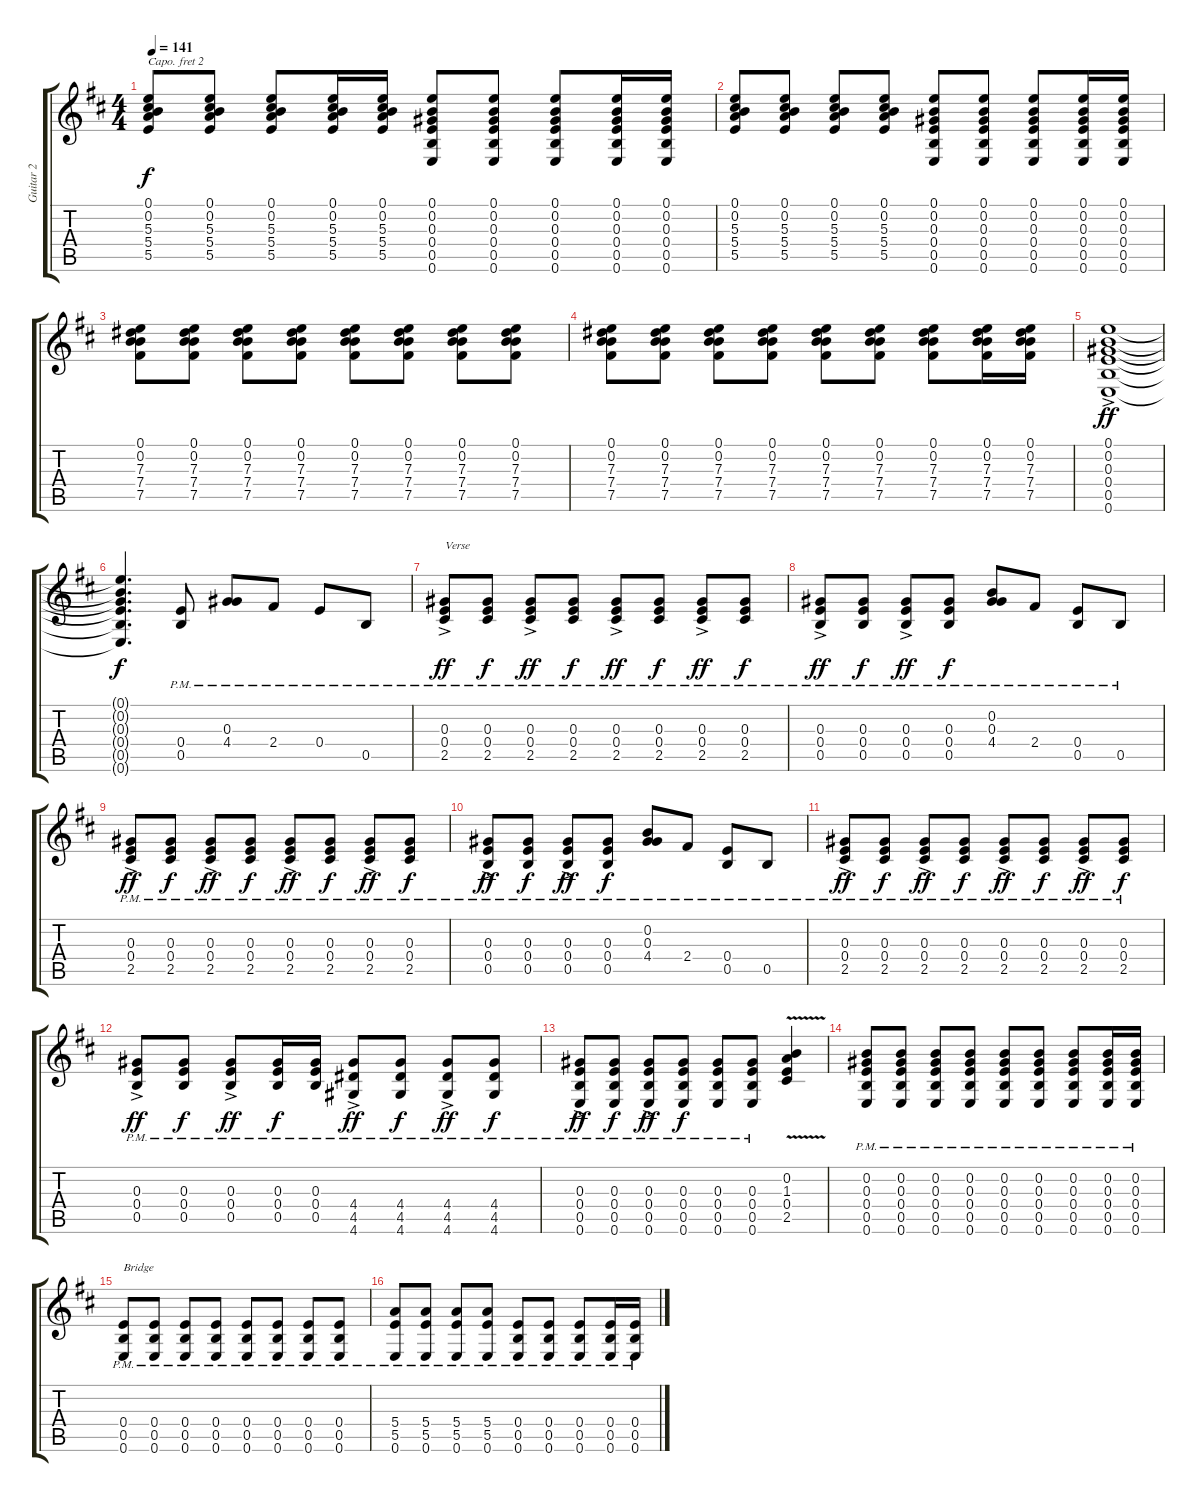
\track ("Guitar 2" "Guitar 2") {instrument overdrivenguitar}
\staff {score tabs}
\capo 2
\tuning (D4 A3 Gb3 D3 A2 D2) {hide}
\ts (4 4)
\tempo 141
\clef g2
\ks d
(0.1 0.2 5.3 5.4 5.5).8{dy f} (0.1 0.2 5.3 5.4 5.5).8 (0.1 0.2 5.3 5.4 5.5).8 (0.1 0.2 5.3 5.4 5.5).16 (0.1 0.2 5.3 5.4 5.5).16 (0.1 0.2 0.3 0.4 0.5 0.6).8 (0.1 0.2 0.3 0.4 0.5 0.6).8 (0.1 0.2 0.3 0.4 0.5 0.6).8 (0.1 0.2 0.3 0.4 0.5 0.6).16 (0.1 0.2 0.3 0.4 0.5 0.6).16 |
(0.1 0.2 5.3 5.4 5.5).8 (0.1 0.2 5.3 5.4 5.5).8 (0.1 0.2 5.3 5.4 5.5).8 (0.1 0.2 5.3 5.4 5.5).8 (0.1 0.2 0.3 0.4 0.5 0.6).8 (0.1 0.2 0.3 0.4 0.5 0.6).8 (0.1 0.2 0.3 0.4 0.5 0.6).8 (0.1 0.2 0.3 0.4 0.5 0.6).16 (0.1 0.2 0.3 0.4 0.5 0.6).16 |
(0.1 0.2 7.3 7.4 7.5).8 (0.1 0.2 7.3 7.4 7.5).8 (0.1 0.2 7.3 7.4 7.5).8 (0.1 0.2 7.3 7.4 7.5).8 (0.1 0.2 7.3 7.4 7.5).8 (0.1 0.2 7.3 7.4 7.5).8 (0.1 0.2 7.3 7.4 7.5).8 (0.1 0.2 7.3 7.4 7.5).8 |
(0.1 0.2 7.3 7.4 7.5).8 (0.1 0.2 7.3 7.4 7.5).8 (0.1 0.2 7.3 7.4 7.5).8 (0.1 0.2 7.3 7.4 7.5).8 (0.1 0.2 7.3 7.4 7.5).8 (0.1 0.2 7.3 7.4 7.5).8 (0.1 0.2 7.3 7.4 7.5).8 (0.1 0.2 7.3 7.4 7.5).16 (0.1 0.2 7.3 7.4 7.5).16 |
(0.1{ac} 0.2 0.3 0.4 0.5 0.6).1{dy ff} |
(0.1{t} 0.2{t} 0.3{t} 0.4{t} 0.5{t} 0.6{t}).4{d dy f} (0.4{pm} 0.5).8 (0.3 4.4{pm}).8 2.4{pm}.8 0.4{pm}.8 0.5{pm}.8 |
(0.3 0.4{pm} 2.5{ac}).8{txt "Verse" dy ff} (0.3 0.4 2.5{pm}).8{dy f} (0.3 0.4 2.5{ac pm}).8{dy ff} (0.3 0.4 2.5{pm}).8{dy f} (0.3 0.4 2.5{ac pm}).8{dy ff} (0.3 0.4 2.5{pm}).8{dy f} (0.3 0.4 2.5{ac pm}).8{dy ff} (0.3 0.4 2.5{pm}).8{dy f} |
(0.3 0.4 0.5{ac pm}).8{dy ff} (0.3 0.4{pm} 0.5).8{dy f} (0.3 0.4{pm} 0.5{ac}).8{dy ff} (0.3 0.4{pm} 0.5).8{dy f} (0.2 0.3 4.4{pm}).8 2.4{pm}.8 (0.4{pm} 0.5).8 0.5{pm}.8 |
(0.3 0.4 2.5{ac pm}).8{dy ff} (0.3 0.4 2.5{pm}).8{dy f} (0.3 0.4 2.5{ac pm}).8{dy ff} (0.3 0.4 2.5{pm}).8{dy f} (0.3 0.4 2.5{ac pm}).8{dy ff} (0.3 0.4 2.5{pm}).8{dy f} (0.3 0.4 2.5{ac pm}).8{dy ff} (0.3 0.4 2.5{pm}).8{dy f} |
(0.3 0.4 0.5{ac pm}).8{dy ff} (0.3 0.4 0.5{pm}).8{dy f} (0.3 0.4 0.5{ac pm}).8{dy ff} (0.3 0.4 0.5{pm}).8{dy f} (0.2 0.3 4.4{pm}).8 2.4{pm}.8 (0.4{pm} 0.5).8 0.5{pm}.8 |
(0.3 0.4 2.5{ac pm}).8{dy ff} (0.3 0.4 2.5{pm}).8{dy f} (0.3 0.4 2.5{ac pm}).8{dy ff} (0.3 0.4 2.5{pm}).8{dy f} (0.3 0.4 2.5{ac pm}).8{dy ff} (0.3 0.4 2.5{pm}).8{dy f} (0.3 0.4 2.5{ac pm}).8{dy ff} (0.3 0.4 2.5{pm}).8{dy f} |
(0.3 0.4 0.5{ac pm}).8{dy ff} (0.3 0.4 0.5{pm}).8{dy f} (0.3 0.4 0.5{ac pm}).8{dy ff} (0.3 0.4 0.5{pm}).16{dy f} (0.3 0.4 0.5{pm}).16 (4.4 4.5{ac pm} 4.6).8{dy ff} (4.4 4.5{pm} 4.6).8{dy f} (4.4 4.5{ac pm} 4.6).8{dy ff} (4.4 4.5{pm} 4.6).8{dy f} |
(0.3 0.4 0.5{ac pm} 0.6).8{dy ff} (0.3 0.4 0.5{pm} 0.6).8{dy f} (0.3 0.4 0.5{ac pm} 0.6).8{dy ff} (0.3 0.4 0.5{pm} 0.6).8{dy f} (0.3 0.4 0.5{pm} 0.6).8 (0.3 0.4 0.5{pm} 0.6).8 (0.2{v} 1.3 0.4 2.5).4 |
(0.2{pm} 0.3 0.4 0.5 0.6).8 (0.2{pm} 0.3 0.4 0.5 0.6).8 (0.2{pm} 0.3 0.4 0.5 0.6).8 (0.2{pm} 0.3 0.4 0.5 0.6).8 (0.2{pm} 0.3 0.4 0.5 0.6).8 (0.2{pm} 0.3 0.4 0.5 0.6).8 (0.2{pm} 0.3 0.4 0.5 0.6).8 (0.2{pm} 0.3 0.4 0.5 0.6).16 (0.2{pm} 0.3 0.4 0.5 0.6).16 |
(0.4{pm} 0.5 0.6).8{txt "Bridge"} (0.4{pm} 0.5 0.6).8 (0.4{pm} 0.5 0.6).8 (0.4{pm} 0.5 0.6).8 (0.4{pm} 0.5 0.6).8 (0.4{pm} 0.5 0.6).8 (0.4{pm} 0.5 0.6).8 (0.4{pm} 0.5 0.6).8 |
(5.4{pm} 5.5 0.6).8 (5.4{pm} 5.5 0.6).8 (5.4{pm} 5.5 0.6).8 (5.4{pm} 5.5 0.6).8 (0.4{pm} 0.5 0.6).8 (0.4{pm} 0.5 0.6).8 (0.4{pm} 0.5 0.6).8 (0.4{pm} 0.5 0.6).16 (0.4{pm} 0.5 0.6).16
